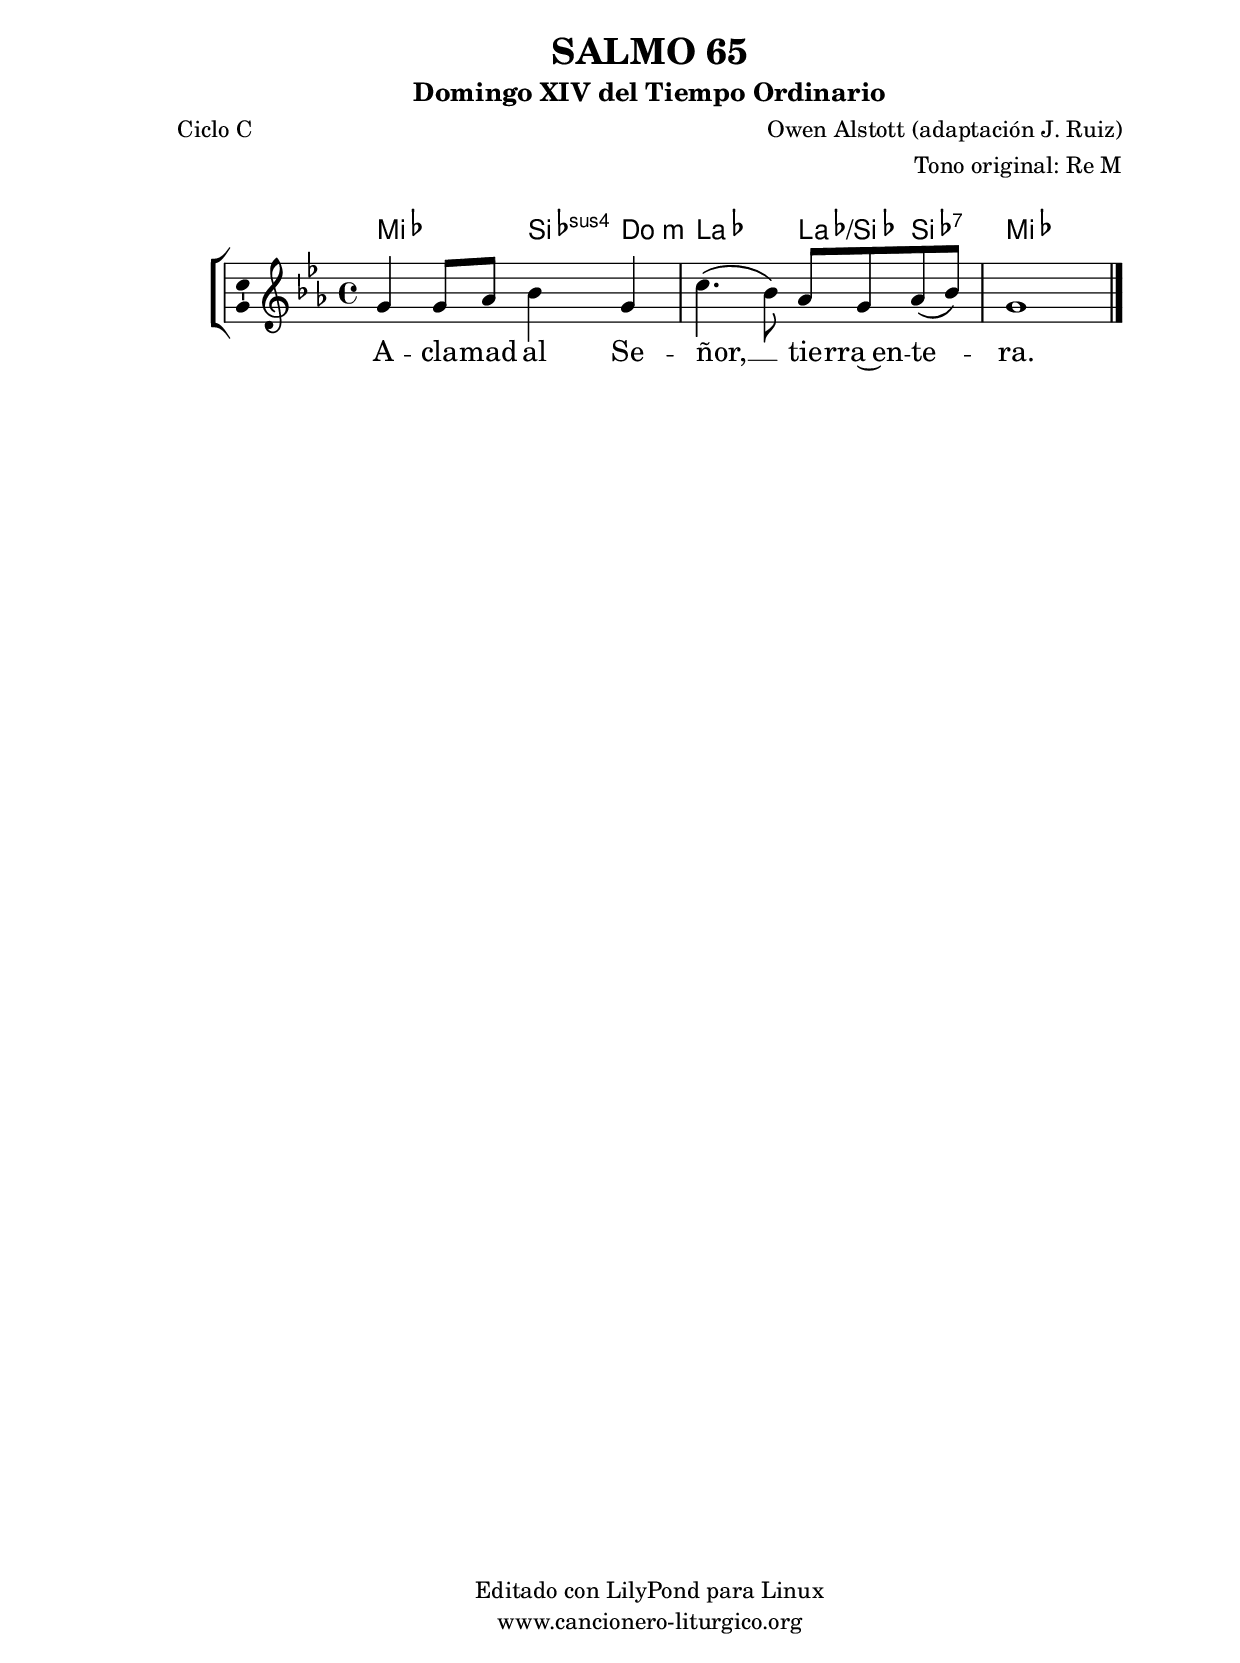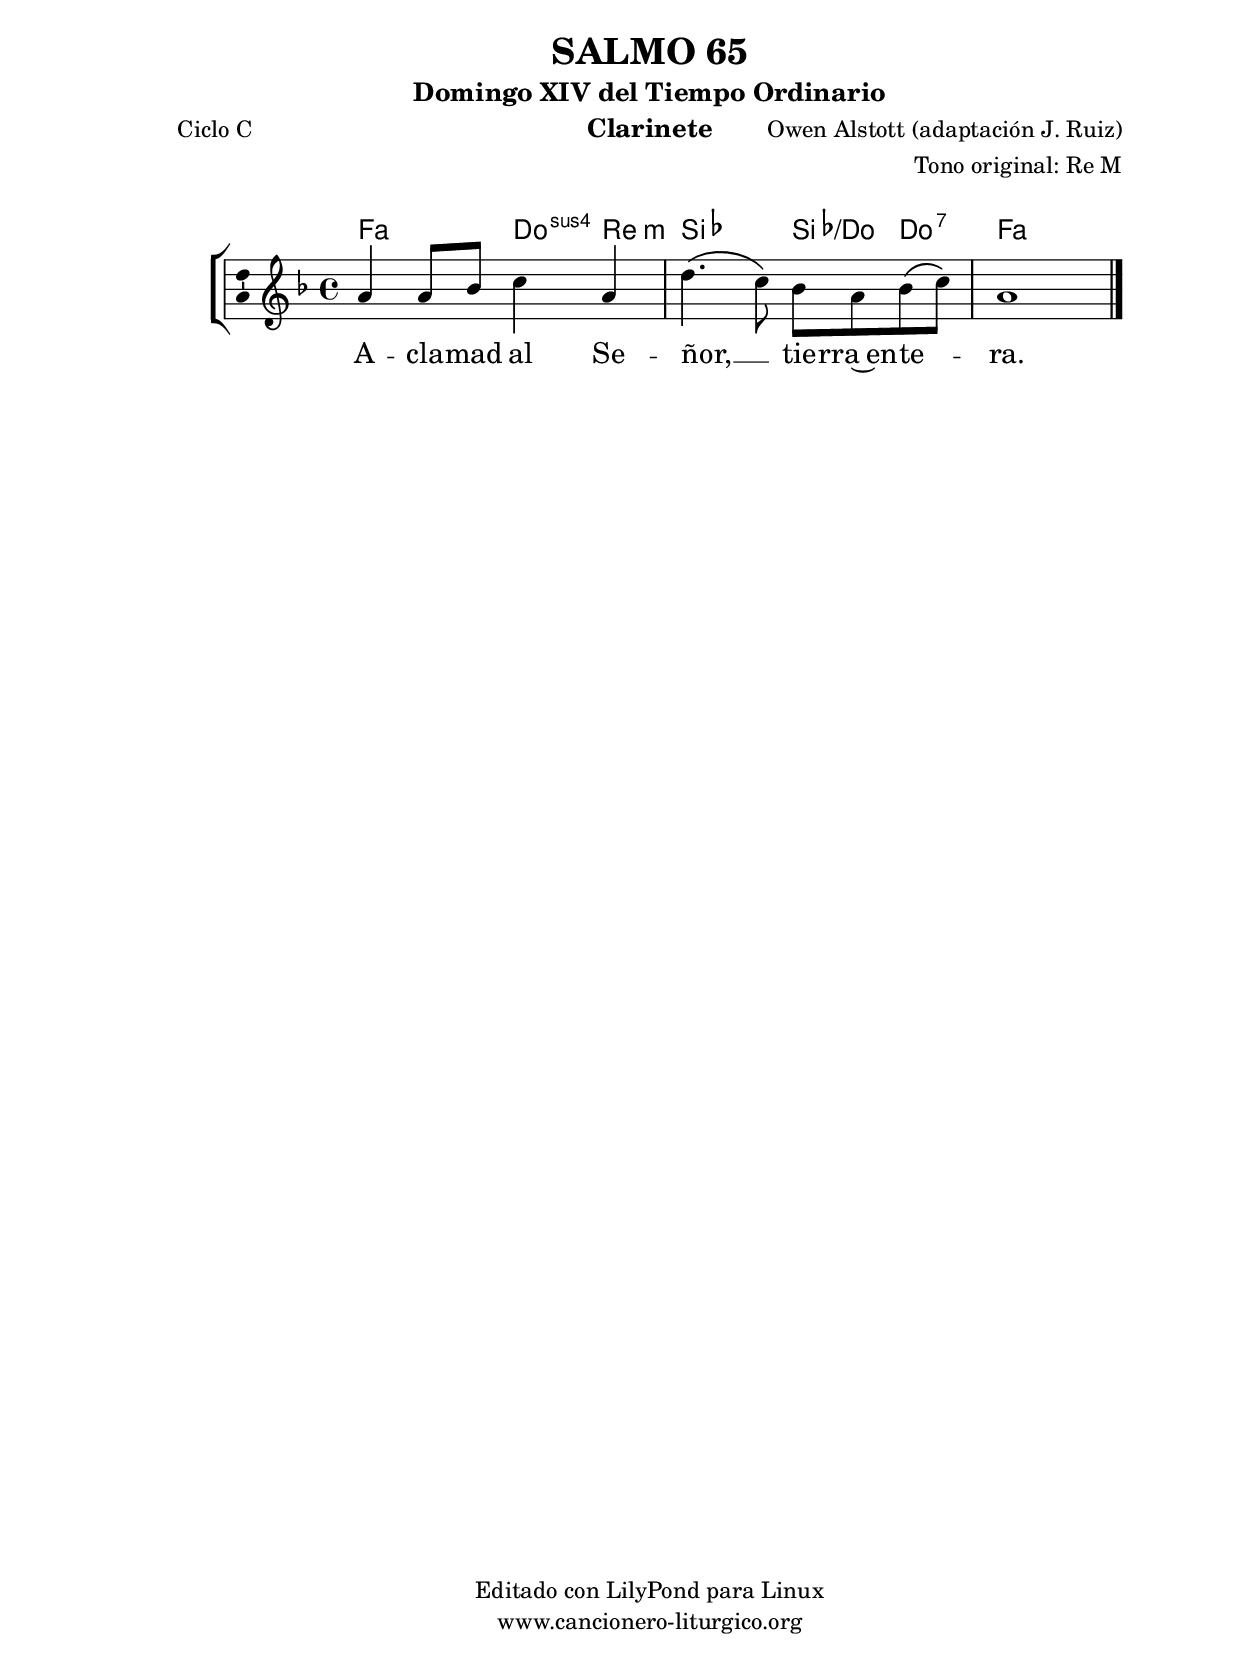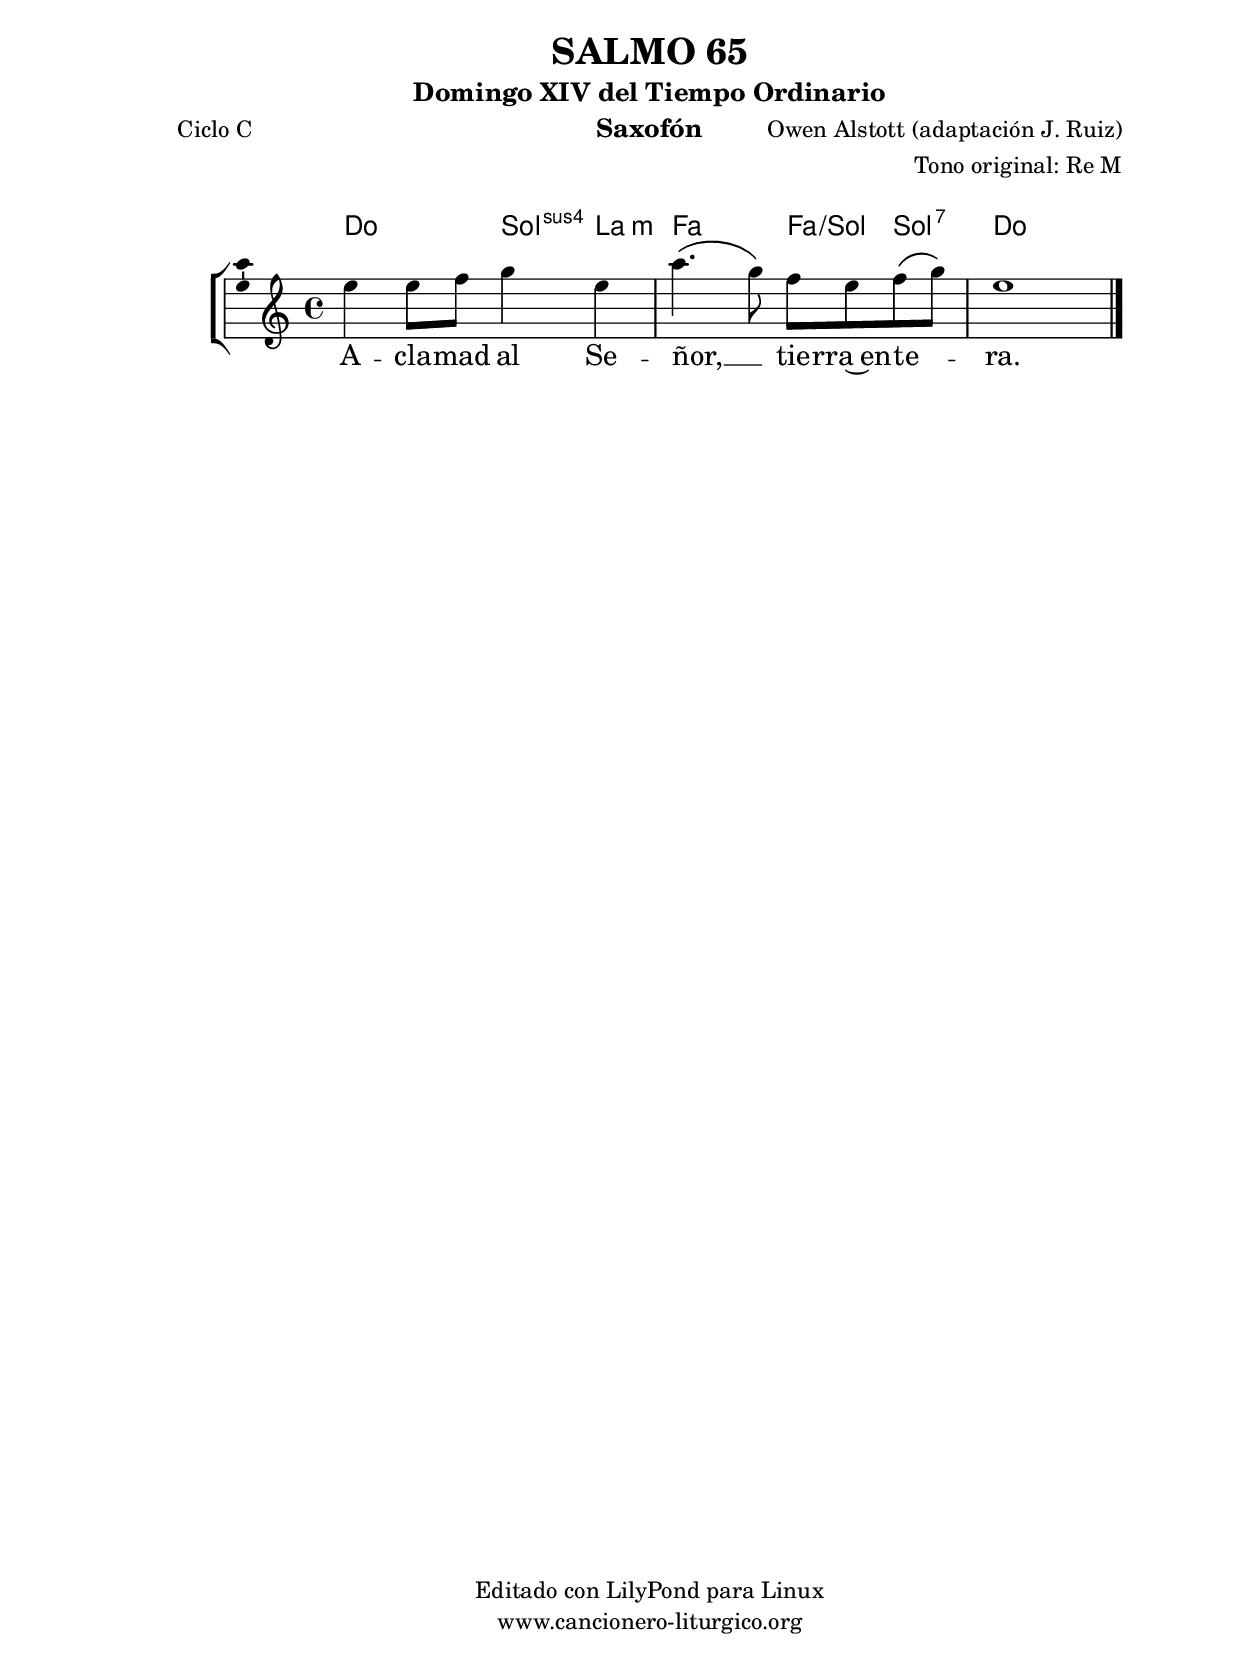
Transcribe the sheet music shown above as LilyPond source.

%
%para convertir .midi en .wav:
%timidity filename.midi -Ow -o finename.wav
%
%
%Para convertir de .wav a .mp3:
%lame -h -m j filename.wav
%
%
%para escuchar el midi:
%timidity nombrefichero.midi
%


%versión de lilypond para la que se ha escrito esta partitura:
\version "2.16.0"

	%Tamaño papel
	#(set-default-paper-size "a4")
	%Tamaño partitura
	#(set-global-staff-size 20)
	%No responde al pulsar sobre una nota
	#(ly:set-option 'point-and-click #f)

%parámetros del encabezamiento:
\header {
	title = "SALMO 65"
	subtitle = "Domingo XIV del Tiempo Ordinario"
	composer = "Owen Alstott (adaptación J. Ruiz)"
	poet = "Ciclo C"
	meter = ""
	arranger = "Tono original: Re M"
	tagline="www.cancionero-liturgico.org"
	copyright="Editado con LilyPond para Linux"
	tiempo = "Ordinario"
	usos = "Salmo"
	letra = "Aclamad al Señor, tierra entera."
	}

%parámetros asociados al papel:
\paper  {
	oddHeaderMarkup = \markup {\fill-line { \on-the-fly #not-first-page \fromproperty #'header:title \on-the-fly #not-first-page \fromproperty #'header:composer }}
	evenHeaderMarkup = \markup {\fill-line { \fromproperty #'header:composer \fromproperty #'header:title }}
	#(set-paper-size "a4")
	print-page-number = ##f
	first-page-number = 1
	print-first-page-number = ##f
%	head-separation = 3.0 \cm
	top-margin = 2.0 \cm
	bottom-margin = 0.5\cm
%%%	bottom-margin = -1.0\cm
	left-margin = 3.0 \cm
	line-width = 16.0 \cm 
	indent = 8\mm
	interscoreline = 2.\mm
	between-system-space = 15\mm
%	para que las partituras no llenen la hoja:
	ragged-bottom = ##t
%	idem para la última hoja:
	ragged-last-bottom = ##f
%	para que las partituras llenen el ancho del papel:
	ragged-last = ##f
	after-title-space = 2.5 \cm
%page-count=1
%system-count=8

	%Flexible Vertical Spacing
%	markup-markup-spacing =
%	#'((basic-distance . 15) (minimum-distance . 15) (padding . 3))
	markup-system-spacing =
	#'((basic-distance . 15) (minimum-distance . 15) (padding . 3))
	system-system-spacing =
	#'((basic-distance . 15) (minimum-distance . 15) (padding . 3))
	score-system-spacing =
	#'((basic-distance . 15) (minimum-distance . 15) (padding . 5))
%	top-system-spacing = % header
%	#'((basic-distance . 8) (minimum-distance . 0) (padding . 3))
%	top-markup-spacing =
%	#'((basic-distance . 20) (minimum-distance . 20) (padding . 3))
	last-bottom-spacing = % footer
	#'((basic-distance . 5) (minimum-distance . 5) (padding . 3))
%	score-markup-spacing =
%	#'((basic-distance . 16) (minimum-distance . 13) (padding . 3))

	}


%parámetros que afectan a toda la partitura:
global =  {
	%clave de sol (G):
	\clef G
	%armadura:
	\transpose d ees
	\key d \major
	\tempo 4=90
	\set Score.tempoHideNote = ##t
	}


acordes = {
	\italianChords
	\chordmode {
	\transpose d ees
{
d2 a4:sus4 b:m g2 g4/a a:7 d1
	}
	}
}


melodia = 
	\transpose d ees
{
	\relative c'{
	\time 4/4

fis4 fis8 g a4 fis
b4. \(a8\) g fis g \(a\)
fis1

	\bar "|."
	}
	}


texto = \lyricmode {
A -- cla -- mad al Se -- ñor, __ _ tie -- rra~en -- te -- _ ra.
	}


acordesStaff = \context ChordNames = acordesStaff <<
	\set chordChanges = ##t
	\acordes
	>>


vozStaff = \context Voice = vozStaff
\with {\consists "Ambitus_engraver"}
<<
%	\set Staff.instrumentName = ""
%	\set Staff.shortInstrumentName = ""
%	\set Staff.midiInstrument = #"clarinet"
%	\set Staff.midiInstrument = #"cello"
%	\set Staff.midiInstrument = #"flute"
	\set Staff.midiInstrument = #"electric guitar (jazz)"
%	\set Staff.midiInstrument = #"english horn"
%	\set Staff.midiInstrument = #"violin"
%	\set Staff.midiInstrument = #"glockenspiel"
	\set Staff.midiMinimumVolume = #0.7
	\set Staff.midiMaximumVolume = #0.9
	\global
	\melodia
	>>


textoStaff = \context Lyrics = textoStaff <<
	\lyricsto vozStaff \texto
	>>

\book {
	\score {
		\context ChoirStaff {
			\override StaffGroup.SystemStartBracket #'collapse-height = #1
			\override Score.SystemStartBar #'collapse-height = #1
			<<
			\acordesStaff
			\vozStaff
			\textoStaff
			>>
			}
		\layout {
	    		\context {
				\Lyrics
				\override LyricText #'font-size = #2
				}
	   		 \context {
				\Score
				%fontSize = #3
				\override StaffSymbol #'staff-space = #(magstep +3)
				%\override Beam #'thickness = #0.55
				%\override SpacingSpanner #'spacing-increment = #1.0
				%\override Slur #'height-limit = #1.5
				}
			}
		}
	\score {
		\unfoldRepeats
		\context ChoirStaff {
			<<
			\acordesStaff
			\vozStaff
			>>
			}
		\midi {
	  		\context {
	  			\Score
				tempoWholesPerMinute = #(ly:make-moment 70 4)
				}
			}
		}
	}

%Partitura para clarinete
#(define output-suffix "C")
\book {
	\header{
		instrument = "Clarinete"
		}
	\score {
		\context ChoirStaff {
			\override StaffGroup.SystemStartBracket #'collapse-height = #1
			\override Score.SystemStartBar #'collapse-height = #1
\transpose c d
			<<
			\acordesStaff
			\vozStaff
			\textoStaff
			>>
			}
		\layout {
	    		\context {
				\Lyrics
				\override LyricText #'font-size = #2
				}
	   		 \context {
				\Score
				%fontSize = #3
				\override StaffSymbol #'staff-space = #(magstep +3)
				%\override Beam #'thickness = #0.55
				%\override SpacingSpanner #'spacing-increment = #1.0
				%\override Slur #'height-limit = #1.5
				}
			}
		}
	}

%Partitura para saxofón
#(define output-suffix "S")
\book {
	\header{
		instrument = "Saxofón"
		}
	\score {
		\context ChoirStaff {
			\override StaffGroup.SystemStartBracket #'collapse-height = #1
			\override Score.SystemStartBar #'collapse-height = #1
\transpose c a
			<<
			\acordesStaff
			\vozStaff
			\textoStaff
			>>
			}
		\layout {
	    		\context {
				\Lyrics
				\override LyricText #'font-size = #2
				}
	   		 \context {
				\Score
				%fontSize = #3
				\override StaffSymbol #'staff-space = #(magstep +3)
				%\override Beam #'thickness = #0.55
				%\override SpacingSpanner #'spacing-increment = #1.0
				%\override Slur #'height-limit = #1.5
				}
			}
		}
	}

